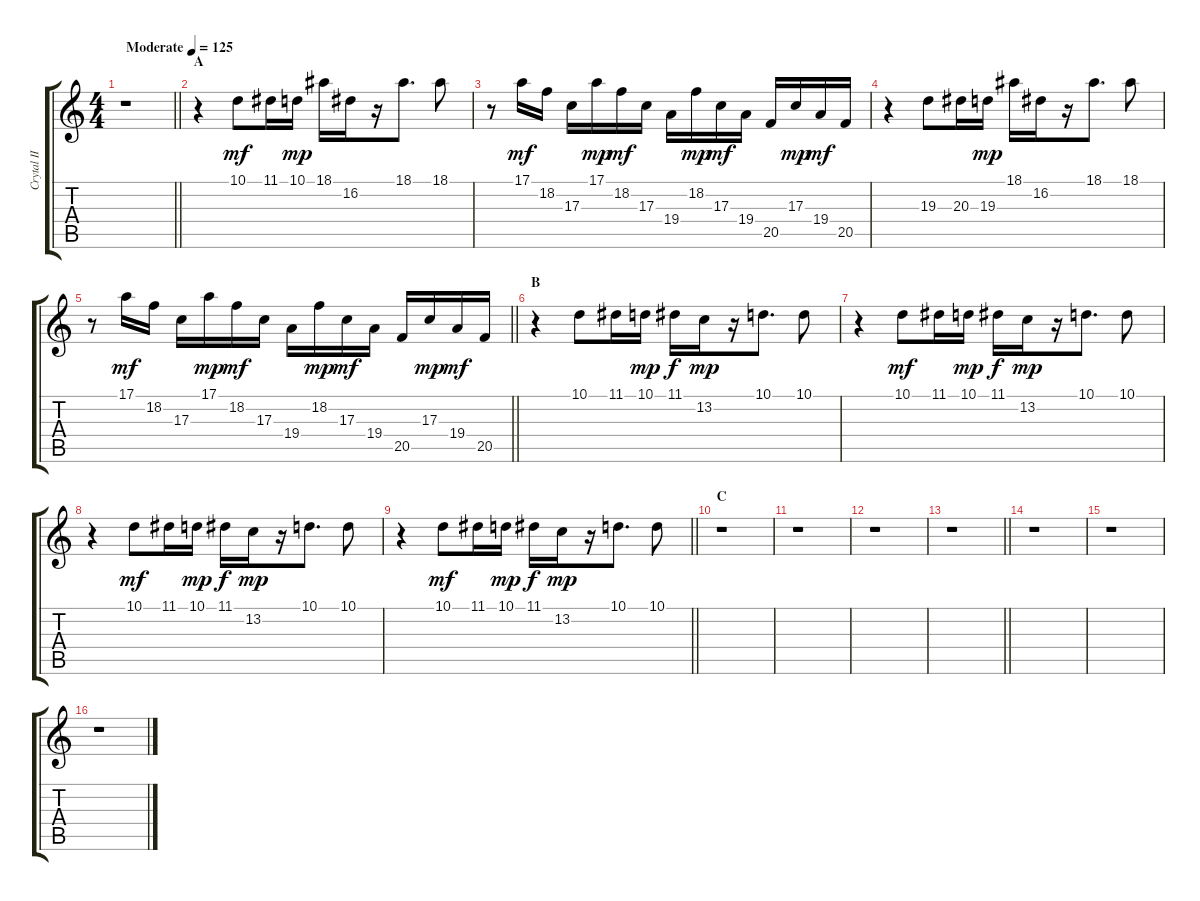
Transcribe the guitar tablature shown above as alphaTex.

\track ("Crytal II" "Crytal II") {instrument fx3crystal}
\staff {score tabs}
\tuning (E4 B3 G3 D3 A2 E2) {hide}
\ts (4 4)
\tempo (125 "Moderate")
\clef g2
\barLineRight lightlight
\ks c
r.1{dy mf instrument fx3crystal} |
\section ("" "A")
r.4 10.1.8 11.1.16 10.1.16{dy mp} 18.1.16 16.2.16 r.16 18.1.8{d} 18.1.8 |
r.8 17.1.16{dy mf} 18.2.16 17.3.16 17.1.16{dy mp} 18.2.16{dy mf} 17.3.16 19.4.16 18.2.16{dy mp} 17.3.16{dy mf} 19.4.16 20.5.16 17.3.16{dy mp} 19.4.16{dy mf} 20.5.16 |
r.4 19.3.8 20.3.16 19.3.16{dy mp} 18.1.16 16.2.16 r.16 18.1.8{d} 18.1.8 |
\barLineRight lightlight
r.8 17.1.16{dy mf} 18.2.16 17.3.16 17.1.16{dy mp} 18.2.16{dy mf} 17.3.16 19.4.16 18.2.16{dy mp} 17.3.16{dy mf} 19.4.16 20.5.16 17.3.16{dy mp} 19.4.16{dy mf} 20.5.16 |
\section ("" "B")
r.4 10.1.8 11.1.16 10.1.16{dy mp} 11.1.16{dy f} 13.2.16{dy mp} r.16 10.1.8{d} 10.1.8 |
r.4 10.1.8{dy mf} 11.1.16 10.1.16{dy mp} 11.1.16{dy f} 13.2.16{dy mp} r.16 10.1.8{d} 10.1.8 |
r.4 10.1.8{dy mf} 11.1.16 10.1.16{dy mp} 11.1.16{dy f} 13.2.16{dy mp} r.16 10.1.8{d} 10.1.8 |
\barLineRight lightlight
r.4 10.1.8{dy mf} 11.1.16 10.1.16{dy mp} 11.1.16{dy f} 13.2.16{dy mp} r.16 10.1.8{d} 10.1.8 |
\section ("" "C")
r.1 |
r.1 |
r.1 |
\barLineRight lightlight
r.1 |
r.1 |
r.1 |
r.1
